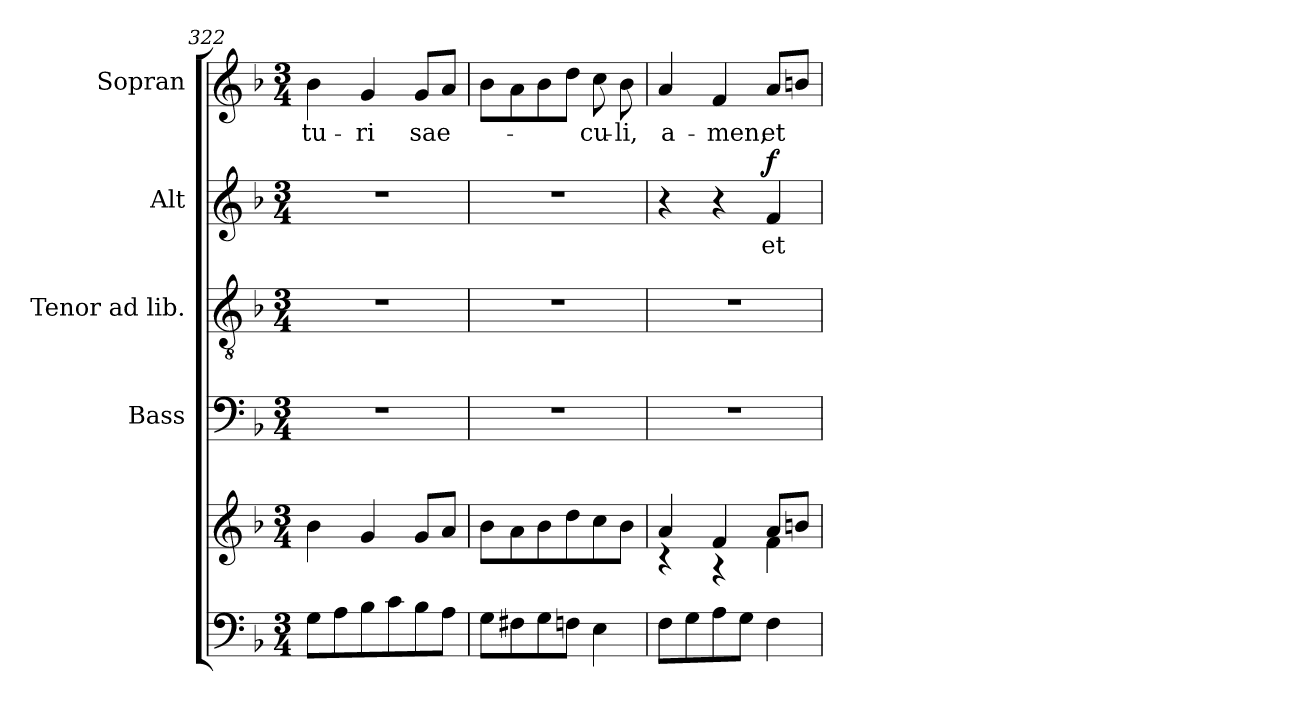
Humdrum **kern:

**kern	**kern	**kern	**kern	**kern	**text	**dynam	**kern	**text
*part5	*part5	*part4	*part3	*part2	*part2	*part2	*part1	*part1
*staff6	*staff5	*staff4	*staff3	*staff2	*staff2	*staff2	*staff1	*staff1
*	*	*I"Bass	*I"Tenor ad lib.	*I"Alt	*	*	*I"Sopran	*
*	*	*I'B.	*I'T.	*I'A.	*	*	*I'S.	*
*clefF4	*clefG2	*clefF4	*clefGv2	*clefG2	*	*	*clefG2	*
*k[b-]	*k[b-]	*k[b-]	*k[b-]	*k[b-]	*	*	*k[b-]	*
*F:	*F:	*F:	*F:	*F:	*	*	*F:	*
*M3/4	*M3/4	*M3/4	*M3/4	*M3/4	*	*	*M3/4	*
=322	=322	=322	=322	=322	=322	=322	=322	=322
!	!	!	!	!	!	!	!	!LO:LY:b
8G\L	4b-\	2.r	2.r	2.r	.	.	4b-\	-tu-
8A\	.	.	.	.	.	.	.	.
!	!	!	!	!	!	!	!	!LO:LY:b
8B-\	4g/	.	.	.	.	.	4g/	-ri
8c\	.	.	.	.	.	.	.	.
!	!	!	!	!	!	!	!	!LO:LY:b
8B-\	8g/L	.	.	.	.	.	8g/L	sae-
8A\J	8a/J	.	.	.	.	.	8a/J	.
=323	=323	=323	=323	=323	=323	=323	=323	=323
8G\L	8b-\L	2.r	2.r	2.r	.	.	8b-\L	.
8F#X\	8a\	.	.	.	.	.	8a\	.
8G\	8b-\	.	.	.	.	.	8b-\	.
8Fn\J	8dd\	.	.	.	.	.	8dd\J	.
!	!	!	!	!	!	!	!	!LO:LY:b
4E\	8cc\	.	.	.	.	.	8cc\	-cu-
!	!	!	!	!	!	!	!	!LO:LY:b
.	8b-\J	.	.	.	.	.	8b-\	-li,
=324	=324	=324	=324	=324	=324	=324	=324	=324
*	*^	*	*	*	*	*	*	*
!	!	!	!	!	!	!	!	!	!LO:LY:b
8F\L	4a/	4rB	2.r	2.r	4r	.	.	4a/	a-
8G\	.	.	.	.	.	.	.	.	.
!	!	!	!	!	!	!	!	!	!LO:LY:b
8A\	4f/	4rA	.	.	4r	.	.	4f/	-men,
8G\J	.	.	.	.	.	.	.	.	.
!	!	!	!	!	!	!LO:LY:b	!LO:DY:a	!	!LO:LY:b
4F\	8a/L	4f\	.	.	4f/	et	f	8a/L	et
.	8bn/J	.	.	.	.	.	.	8bn/J	.
*	*v	*v	*	*	*	*	*	*	*
=	=	=	=	=	=	=	=	=
*-	*-	*-	*-	*-	*-	*-	*-	*-
